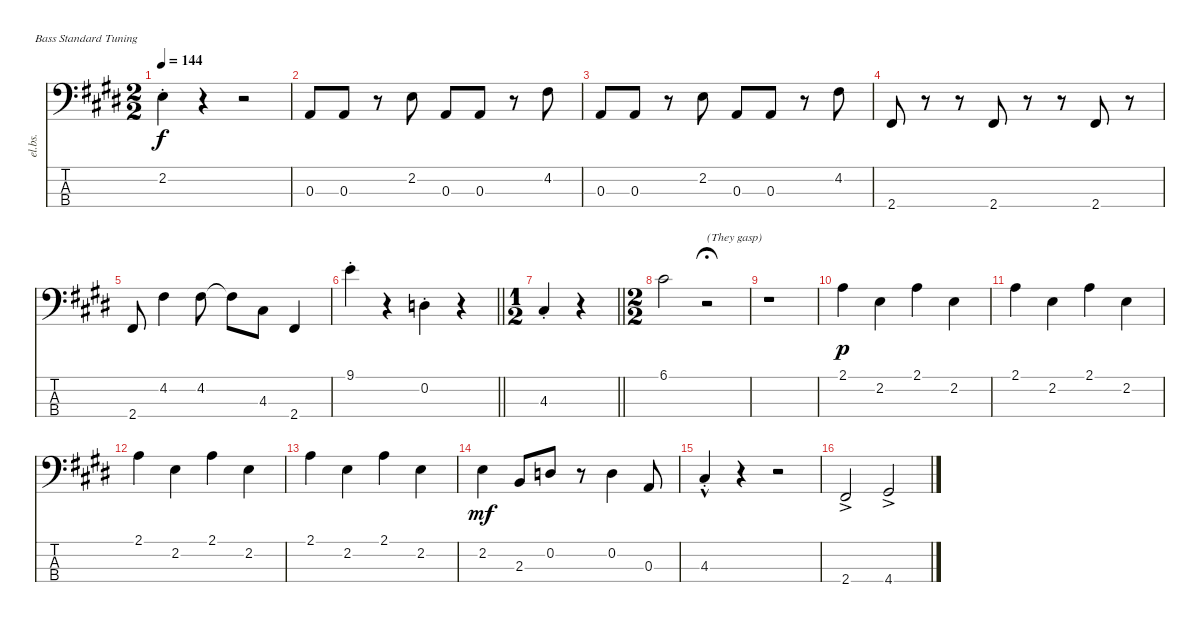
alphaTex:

\defaultSystemsLayout 4
\bracketExtendMode nobrackets
\track ("Electric Bass" "el.bs.") {defaultSystemsLayout 6 multiBarRest instrument electricbassfinger}
\staff {score tabs}
\tuning (G2 D2 A1 E1)
\ts (2 2)
\tempo 144
\clef f4
\ks e
2.2{st acc forcenatural}.4{dy f beam Down} r.4{beam Down} r.2{beam Down} |
0.3{acc forcenatural}.8{beam Up} 0.3{acc forcenatural}.8{beam Up beam split} r.8{beam Down beam split} 2.2{acc forcenatural}.8{beam Down} 0.3{acc forcenatural}.8{beam Up} 0.3{acc forcenatural}.8{beam Up beam split} r.8{beam Down beam split} 4.2{acc #}.8{beam Down} |
0.3{acc forcenatural}.8{beam Up} 0.3{acc forcenatural}.8{beam Up beam split} r.8{beam Down beam split} 2.2{acc forcenatural}.8{beam Down} 0.3{acc forcenatural}.8{beam Up} 0.3{acc forcenatural}.8{beam Up beam split} r.8{beam Down beam split} 4.2{acc #}.8{beam Down} |
2.4{acc #}.8{beam Up beam split} r.8{beam Down beam split} r.8{beam Down beam split} 2.4{acc #}.8{beam Up} r.8{beam Down} r.8{beam Down} 2.4{acc #}.8{beam Up} r.8{beam Down} |
2.4{acc #}.8{beam Up} 4.2{acc #}.4{beam Down} 4.2{acc #}.8{beam Down} 4.2{t acc #}.8{beam Down} 4.3{acc #}.8{beam Down} 2.4{acc #}.4{beam Up} |
\barLineRight lightlight
9.1{st acc forcenatural}.4{beam Down} r.4{beam Down} 0.2{st acc forcenatural}.4{beam Down} r.4{beam Down} |
\ts (1 2)
\beaming (8 4)
\barLineRight lightlight
4.3{st acc #}.4{beam Up} r.4{beam Down} |
\ts (2 2)
\beaming (8 4 4)
6.1{acc #}.2{beam Down} r.2{txt "(They gasp)" fermata (medium 0.5) beam Down} |
r.1{beam Down} |
2.1{acc forcenatural}.4{dy p beam Down} 2.2{acc forcenatural}.4{beam Down} 2.1{acc forcenatural}.4{beam Down} 2.2{acc forcenatural}.4{beam Down} |
2.1{acc forcenatural}.4{beam Down} 2.2{acc forcenatural}.4{beam Down} 2.1{acc forcenatural}.4{beam Down} 2.2{acc forcenatural}.4{beam Down} |
2.1{acc forcenatural}.4{beam Down} 2.2{acc forcenatural}.4{beam Down} 2.1{acc forcenatural}.4{beam Down} 2.2{acc forcenatural}.4{beam Down} |
2.1{acc forcenatural}.4{beam Down} 2.2{acc forcenatural}.4{beam Down} 2.1{acc forcenatural}.4{beam Down} 2.2{acc forcenatural}.4{beam Down} |
2.2{acc forcenatural}.4{dy mf beam Down} 2.3{acc forcenatural}.8{beam Up} 0.2{acc forcenatural}.8{beam Up} r.8{beam Down} 0.2{acc forcenatural}.4{beam Down} 0.3{acc forcenatural}.8{beam Up} |
4.3{hac st acc #}.4{beam Up} r.4{beam Down} r.2{beam Down} |
2.4{ac acc #}.2{beam Up} 4.4{ac acc #}.2{beam Up}
